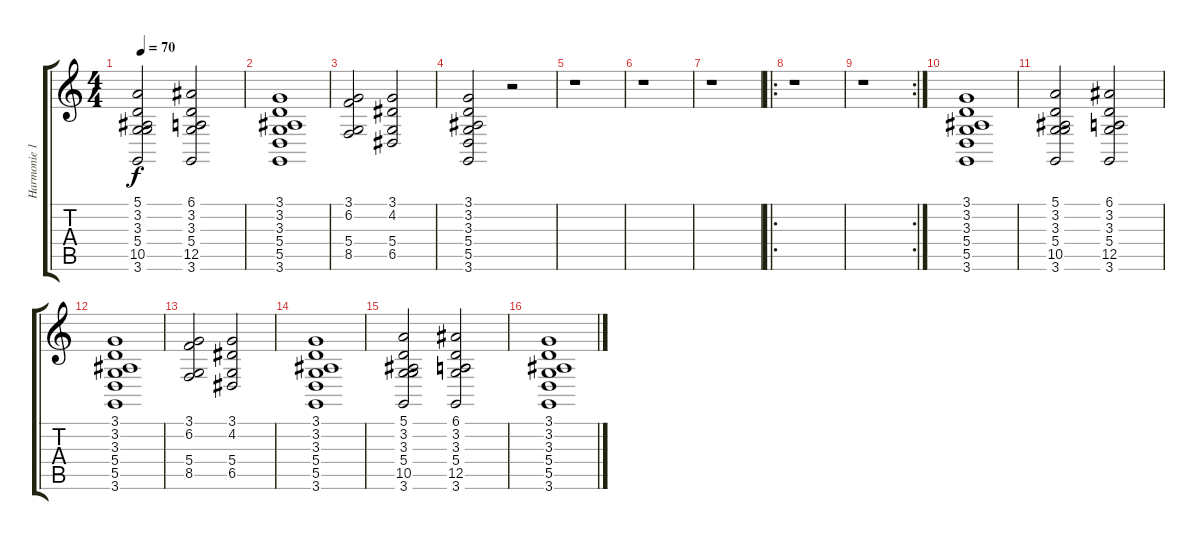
\track ("Harmonie 1" "Harmonie 1") {instrument stringensemble2}
\staff {score tabs}
\tuning (E4 B3 G3 D3 A2 E2) {hide}
\ts (4 4)
\tempo 70
\clef g2
\ks c
(5.1 3.2 3.3 5.4 10.5 3.6).2{dy f} (6.1 3.2 3.3 5.4 12.5 3.6).2 |
(3.1 3.2 3.3 5.4 5.5 3.6).1 |
(3.1 6.2 5.4 8.5).2 (3.1 4.2 5.4 6.5).2 |
(3.1 3.2 3.3 5.4 5.5 3.6).2 r.2 |
r.1 |
r.1 |
r.1 |
\ro
r.1 |
\rc 2
r.1 |
(3.1 3.2 3.3 5.4 5.5 3.6).1 |
(5.1 3.2 3.3 5.4 10.5 3.6).2 (6.1 3.2 3.3 5.4 12.5 3.6).2 |
(3.1 3.2 3.3 5.4 5.5 3.6).1 |
(3.1 6.2 5.4 8.5).2 (3.1 4.2 5.4 6.5).2 |
(3.1 3.2 3.3 5.4 5.5 3.6).1 |
(5.1 3.2 3.3 5.4 10.5 3.6).2 (6.1 3.2 3.3 5.4 12.5 3.6).2 |
(3.1 3.2 3.3 5.4 5.5 3.6).1
